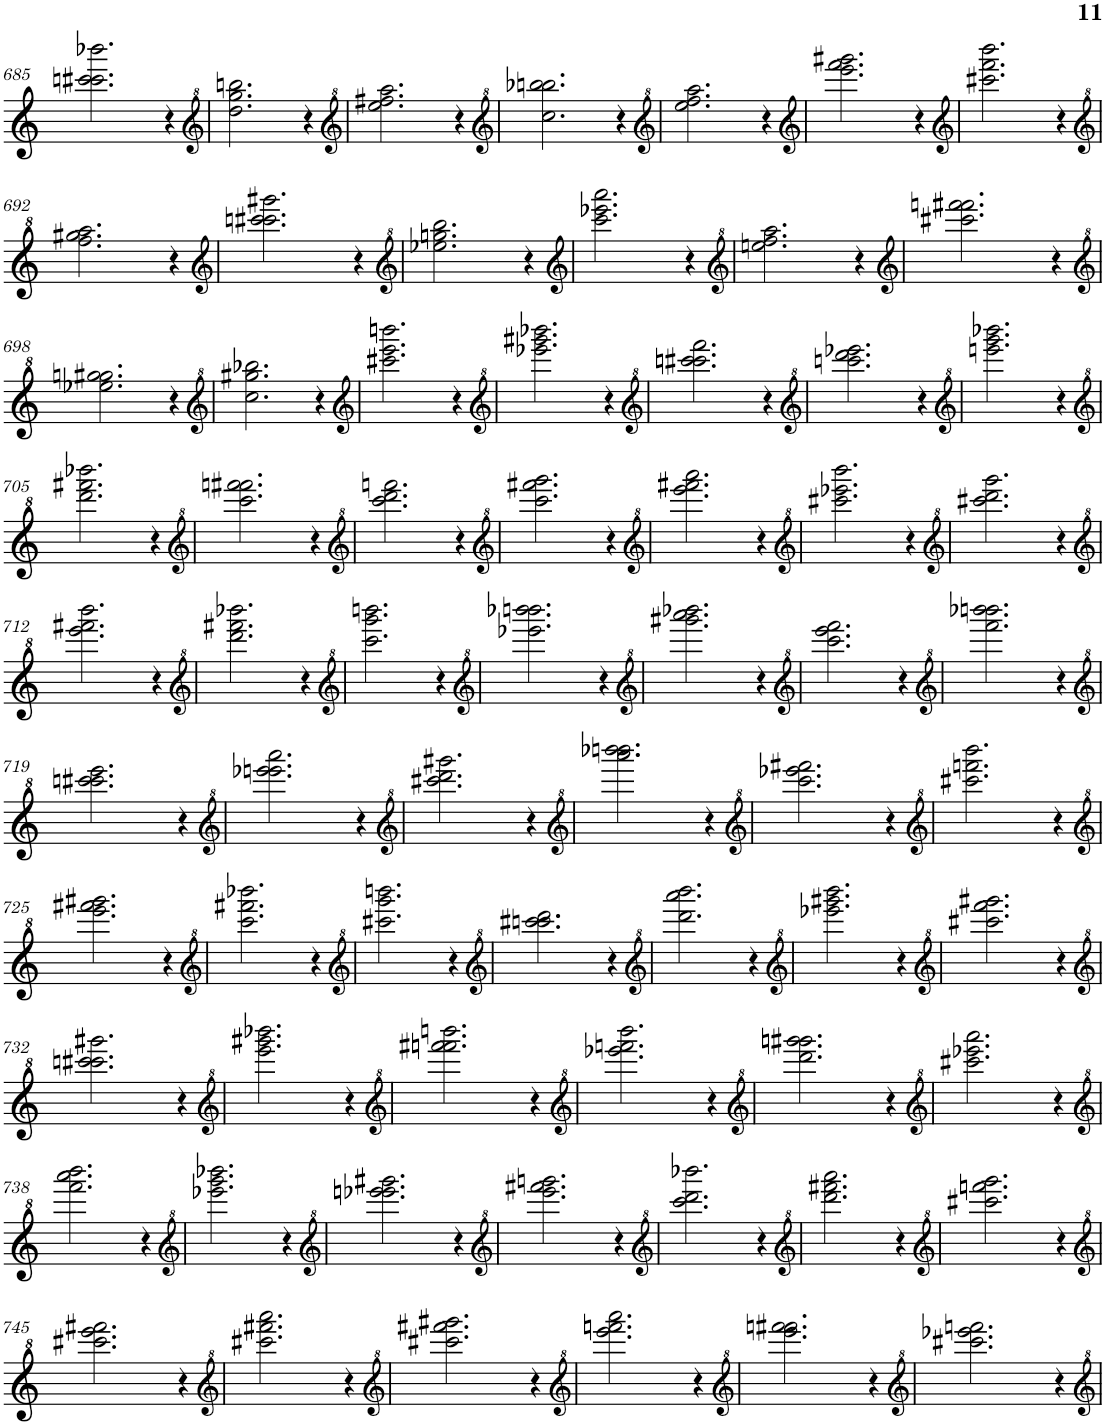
**kern
*part1
*staff1
*I"None
!!LO:PB:g=z
*clefG2
*k[]
*M4/4
=685
2.cccn\ 2.ccc#X\ 2.bbb-X\
4r
=686
*clefG^2
2.ddd\ 2.ggg\ 2.bbbn\
4r
=687
*clefG^2
2.eee\ 2.fff#X\ 2.aaa\
4r
=688
*clefG^2
2.ccc\ 2.bbb-X\ 2.bbbn\
4r
=689
*clefG^2
2.eee\ 2.fff\ 2.aaa\
4r
=690
*clefG2
2.eee\ 2.fff\ 2.ggg#X\
4r
=691
*clefG2
2.ccc#X\ 2.fff\ 2.bbb\
4r
!!LO:LB:g=z
=692
*clefG^2
2.fff\ 2.ggg#X\ 2.aaa\
4r
=693
*clefG2
2.cccn\ 2.ccc#X\ 2.ggg#X\
4r
=694
*clefG^2
2.eee-X\ 2.gggn\ 2.bbb\
4r
=695
*clefG2
2.ccc\ 2.eee-X\ 2.aaa\
4r
=696
*clefG^2
2.eeen\ 2.fff\ 2.aaa\
4r
=697
*clefG2
2.ccc#X\ 2.fffn\ 2.fff#X\
4r
!!LO:LB:g=z
=698
*clefG^2
2.eee-X\ 2.gggn\ 2.ggg#X\
4r
=699
*clefG^2
2.ccc\ 2.ggg#X\ 2.bbb-X\
4r
=700
*clefG2
2.ccc#X\ 2.eee\ 2.bbbn\
4r
=701
*clefG^2
2.eeee-X\ 2.gggg#X\ 2.bbbb-X\
4r
=702
*clefG^2
2.ccccn\ 2.cccc#X\ 2.ffff\
4r
=703
*clefG^2
2.ccccn\ 2.dddd\ 2.eeee-X\
4r
=704
*clefG^2
2.eeeen\ 2.gggg\ 2.bbbb-X\
4r
!!LO:LB:g=z
=705
*clefG^2
2.dddd\ 2.ffff#X\ 2.bbbb-X\
4r
=706
*clefG^2
2.cccc\ 2.ffffn\ 2.ffff#X\
4r
=707
*clefG^2
2.cccc\ 2.dddd\ 2.ffffn\
4r
=708
*clefG^2
2.cccc\ 2.ffff#X\ 2.gggg\
4r
=709
*clefG^2
2.eeee\ 2.ffff#X\ 2.aaaa\
4r
=710
*clefG^2
2.cccc#X\ 2.eeee-X\ 2.bbbb\
4r
=711
*clefG^2
2.cccc#X\ 2.dddd\ 2.gggg\
4r
!!LO:LB:g=z
=712
*clefG^2
2.eeee\ 2.ffff#X\ 2.bbbb\
4r
=713
*clefG^2
2.dddd\ 2.ffff#X\ 2.bbbb-X\
4r
=714
*clefG^2
2.cccc\ 2.gggg\ 2.bbbbn\
4r
=715
*clefG^2
2.eeee-X\ 2.bbbb-X\ 2.bbbbn\
4r
=716
*clefG^2
2.gggg#X\ 2.aaaa\ 2.bbbb-X\
4r
=717
*clefG^2
2.cccc\ 2.eeee\ 2.ffff\
4r
=718
*clefG^2
2.ffff\ 2.bbbb-X\ 2.bbbbn\
4r
!!LO:LB:g=z
=719
*clefG^2
2.ccccn\ 2.cccc#X\ 2.eeee\
4r
=720
*clefG^2
2.eeee-X\ 2.eeeen\ 2.aaaa\
4r
=721
*clefG^2
2.cccc#X\ 2.dddd\ 2.gggg#X\
4r
=722
*clefG^2
2.aaaa\ 2.bbbb-X\ 2.bbbbn\
4r
=723
*clefG^2
2.cccc\ 2.eeee-X\ 2.ffff#X\
4r
=724
*clefG^2
2.cccc#X\ 2.ffffn\ 2.bbbb\
4r
!!LO:LB:g=z
=725
*clefG^2
2.eeee\ 2.ffff#X\ 2.gggg#X\
4r
=726
*clefG^2
2.cccc\ 2.ffff#X\ 2.bbbb-X\
4r
=727
*clefG^2
2.cccc#X\ 2.gggg\ 2.bbbbn\
4r
=728
*clefG^2
2.ccccn\ 2.cccc#X\ 2.dddd\
4r
=729
*clefG^2
2.dddd\ 2.aaaa\ 2.bbbb\
4r
=730
*clefG^2
2.eeee-X\ 2.gggg#X\ 2.bbbb\
4r
=731
*clefG^2
2.cccc#X\ 2.ffff\ 2.gggg#X\
4r
!!LO:LB:g=z
=732
*clefG^2
2.ccccn\ 2.cccc#X\ 2.gggg#X\
4r
=733
*clefG^2
2.eeee\ 2.gggg#X\ 2.bbbb-X\
4r
=734
*clefG^2
2.ffffn\ 2.ffff#X\ 2.bbbbn\
4r
=735
*clefG^2
2.eeee-X\ 2.ffffn\ 2.bbbb\
4r
=736
*clefG^2
2.dddd\ 2.ggggn\ 2.gggg#X\
4r
=737
*clefG^2
2.cccc#X\ 2.eeee-X\ 2.aaaa\
4r
!!LO:LB:g=z
=738
*clefG^2
2.ffff\ 2.aaaa\ 2.bbbb\
4r
=739
*clefG^2
2.eeee-X\ 2.gggg\ 2.bbbb-X\
4r
=740
*clefG^2
2.eeee-X\ 2.eeeen\ 2.gggg#X\
4r
=741
*clefG^2
2.eeee\ 2.ffff#X\ 2.ggggn\
4r
=742
*clefG^2
2.cccc\ 2.dddd\ 2.bbbb-X\
4r
=743
*clefG^2
2.dddd\ 2.ffff#X\ 2.aaaa\
4r
=744
*clefG^2
2.cccc#X\ 2.ffffn\ 2.gggg\
4r
!!LO:LB:g=z
=745
*clefG^2
2.cccc#X\ 2.eeee\ 2.ffff#X\
4r
=746
*clefG^2
2.cccc#X\ 2.ffff#X\ 2.aaaa\
4r
=747
*clefG^2
2.cccc#X\ 2.ffff#X\ 2.gggg#X\
4r
=748
*clefG^2
2.eeee\ 2.ffffn\ 2.aaaa\
4r
=749
*clefG^2
2.eeee\ 2.ffffn\ 2.ffff#X\
4r
=750
*clefG^2
2.cccc#X\ 2.eeee-X\ 2.ffffn\
4r
=
*-
